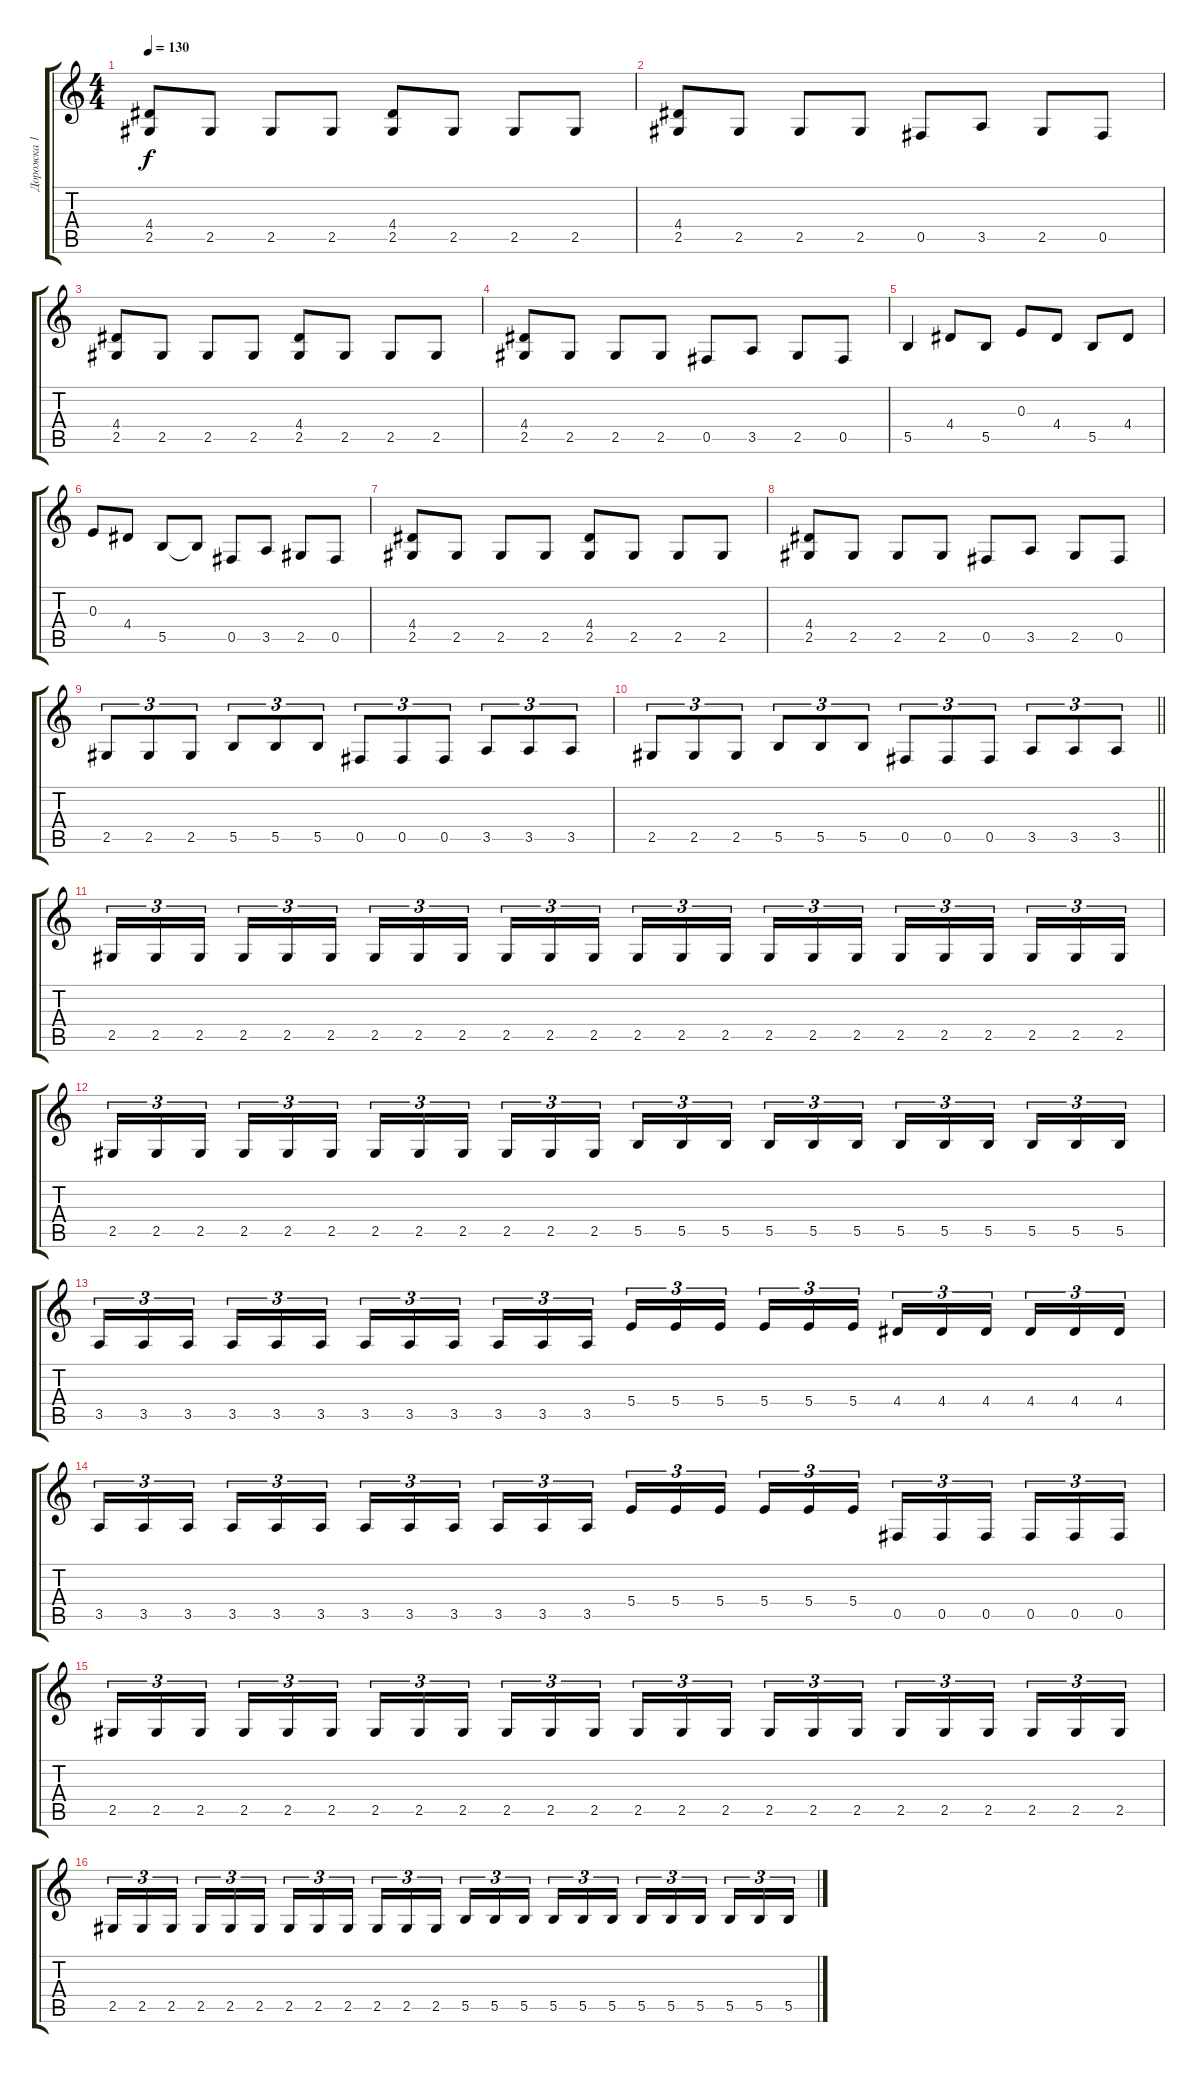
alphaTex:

\track ("Дорожка 1" "Дорожка 1") {instrument distortionguitar}
\staff {score tabs}
\tuning (Db4 Ab3 E3 B2 Gb2 B1) {hide}
\ts (4 4)
\section ("" " ")
\tempo 130
\clef g2
\ks c
(4.4 2.5).8{dy f} 2.5.8 2.5.8 2.5.8 (4.4 2.5).8 2.5.8 2.5.8 2.5.8 |
(4.4 2.5).8 2.5.8 2.5.8 2.5.8 0.5.8 3.5.8 2.5.8 0.5.8 |
(4.4 2.5).8 2.5.8 2.5.8 2.5.8 (4.4 2.5).8 2.5.8 2.5.8 2.5.8 |
(4.4 2.5).8 2.5.8 2.5.8 2.5.8 0.5.8 3.5.8 2.5.8 0.5.8 |
5.5.4 4.4.8 5.5.8 0.3.8 4.4.8 5.5.8 4.4.8 |
0.3.8 4.4.8 5.5.8 5.5{t}.8 0.5.8 3.5.8 2.5.8 0.5.8 |
(4.4 2.5).8 2.5.8 2.5.8 2.5.8 (4.4 2.5).8 2.5.8 2.5.8 2.5.8 |
(4.4 2.5).8 2.5.8 2.5.8 2.5.8 0.5.8 3.5.8 2.5.8 0.5.8 |
2.5.8{tu (3 2)} 2.5.8{tu (3 2)} 2.5.8{tu (3 2)} 5.5.8{tu (3 2)} 5.5.8{tu (3 2)} 5.5.8{tu (3 2)} 0.5.8{tu (3 2)} 0.5.8{tu (3 2)} 0.5.8{tu (3 2)} 3.5.8{tu (3 2)} 3.5.8{tu (3 2)} 3.5.8{tu (3 2)} |
\barLineRight lightlight
2.5.8{tu (3 2)} 2.5.8{tu (3 2)} 2.5.8{tu (3 2)} 5.5.8{tu (3 2)} 5.5.8{tu (3 2)} 5.5.8{tu (3 2)} 0.5.8{tu (3 2)} 0.5.8{tu (3 2)} 0.5.8{tu (3 2)} 3.5.8{tu (3 2)} 3.5.8{tu (3 2)} 3.5.8{tu (3 2)} |
\section ("" " ")
2.5.16{tu (3 2)} 2.5.16{tu (3 2)} 2.5.16{tu (3 2) beam splitsecondary} 2.5.16{tu (3 2)} 2.5.16{tu (3 2)} 2.5.16{tu (3 2)} 2.5.16{tu (3 2)} 2.5.16{tu (3 2)} 2.5.16{tu (3 2) beam splitsecondary} 2.5.16{tu (3 2)} 2.5.16{tu (3 2)} 2.5.16{tu (3 2)} 2.5.16{tu (3 2)} 2.5.16{tu (3 2)} 2.5.16{tu (3 2) beam splitsecondary} 2.5.16{tu (3 2)} 2.5.16{tu (3 2)} 2.5.16{tu (3 2)} 2.5.16{tu (3 2)} 2.5.16{tu (3 2)} 2.5.16{tu (3 2) beam splitsecondary} 2.5.16{tu (3 2)} 2.5.16{tu (3 2)} 2.5.16{tu (3 2)} |
2.5.16{tu (3 2)} 2.5.16{tu (3 2)} 2.5.16{tu (3 2) beam splitsecondary} 2.5.16{tu (3 2)} 2.5.16{tu (3 2)} 2.5.16{tu (3 2)} 2.5.16{tu (3 2)} 2.5.16{tu (3 2)} 2.5.16{tu (3 2) beam splitsecondary} 2.5.16{tu (3 2)} 2.5.16{tu (3 2)} 2.5.16{tu (3 2)} 5.5.16{tu (3 2)} 5.5.16{tu (3 2)} 5.5.16{tu (3 2) beam splitsecondary} 5.5.16{tu (3 2)} 5.5.16{tu (3 2)} 5.5.16{tu (3 2)} 5.5.16{tu (3 2)} 5.5.16{tu (3 2)} 5.5.16{tu (3 2) beam splitsecondary} 5.5.16{tu (3 2)} 5.5.16{tu (3 2)} 5.5.16{tu (3 2)} |
3.5.16{tu (3 2)} 3.5.16{tu (3 2)} 3.5.16{tu (3 2) beam splitsecondary} 3.5.16{tu (3 2)} 3.5.16{tu (3 2)} 3.5.16{tu (3 2)} 3.5.16{tu (3 2)} 3.5.16{tu (3 2)} 3.5.16{tu (3 2) beam splitsecondary} 3.5.16{tu (3 2)} 3.5.16{tu (3 2)} 3.5.16{tu (3 2)} 5.4.16{tu (3 2)} 5.4.16{tu (3 2)} 5.4.16{tu (3 2) beam splitsecondary} 5.4.16{tu (3 2)} 5.4.16{tu (3 2)} 5.4.16{tu (3 2)} 4.4.16{tu (3 2)} 4.4.16{tu (3 2)} 4.4.16{tu (3 2) beam splitsecondary} 4.4.16{tu (3 2)} 4.4.16{tu (3 2)} 4.4.16{tu (3 2)} |
3.5.16{tu (3 2)} 3.5.16{tu (3 2)} 3.5.16{tu (3 2) beam splitsecondary} 3.5.16{tu (3 2)} 3.5.16{tu (3 2)} 3.5.16{tu (3 2)} 3.5.16{tu (3 2)} 3.5.16{tu (3 2)} 3.5.16{tu (3 2) beam splitsecondary} 3.5.16{tu (3 2)} 3.5.16{tu (3 2)} 3.5.16{tu (3 2)} 5.4.16{tu (3 2)} 5.4.16{tu (3 2)} 5.4.16{tu (3 2) beam splitsecondary} 5.4.16{tu (3 2)} 5.4.16{tu (3 2)} 5.4.16{tu (3 2)} 0.5.16{tu (3 2)} 0.5.16{tu (3 2)} 0.5.16{tu (3 2) beam splitsecondary} 0.5.16{tu (3 2)} 0.5.16{tu (3 2)} 0.5.16{tu (3 2)} |
2.5.16{tu (3 2)} 2.5.16{tu (3 2)} 2.5.16{tu (3 2) beam splitsecondary} 2.5.16{tu (3 2)} 2.5.16{tu (3 2)} 2.5.16{tu (3 2)} 2.5.16{tu (3 2)} 2.5.16{tu (3 2)} 2.5.16{tu (3 2) beam splitsecondary} 2.5.16{tu (3 2)} 2.5.16{tu (3 2)} 2.5.16{tu (3 2)} 2.5.16{tu (3 2)} 2.5.16{tu (3 2)} 2.5.16{tu (3 2) beam splitsecondary} 2.5.16{tu (3 2)} 2.5.16{tu (3 2)} 2.5.16{tu (3 2)} 2.5.16{tu (3 2)} 2.5.16{tu (3 2)} 2.5.16{tu (3 2) beam splitsecondary} 2.5.16{tu (3 2)} 2.5.16{tu (3 2)} 2.5.16{tu (3 2)} |
2.5.16{tu (3 2)} 2.5.16{tu (3 2)} 2.5.16{tu (3 2) beam splitsecondary} 2.5.16{tu (3 2)} 2.5.16{tu (3 2)} 2.5.16{tu (3 2)} 2.5.16{tu (3 2)} 2.5.16{tu (3 2)} 2.5.16{tu (3 2) beam splitsecondary} 2.5.16{tu (3 2)} 2.5.16{tu (3 2)} 2.5.16{tu (3 2)} 5.5.16{tu (3 2)} 5.5.16{tu (3 2)} 5.5.16{tu (3 2) beam splitsecondary} 5.5.16{tu (3 2)} 5.5.16{tu (3 2)} 5.5.16{tu (3 2)} 5.5.16{tu (3 2)} 5.5.16{tu (3 2)} 5.5.16{tu (3 2) beam splitsecondary} 5.5.16{tu (3 2)} 5.5.16{tu (3 2)} 5.5.16{tu (3 2)}
